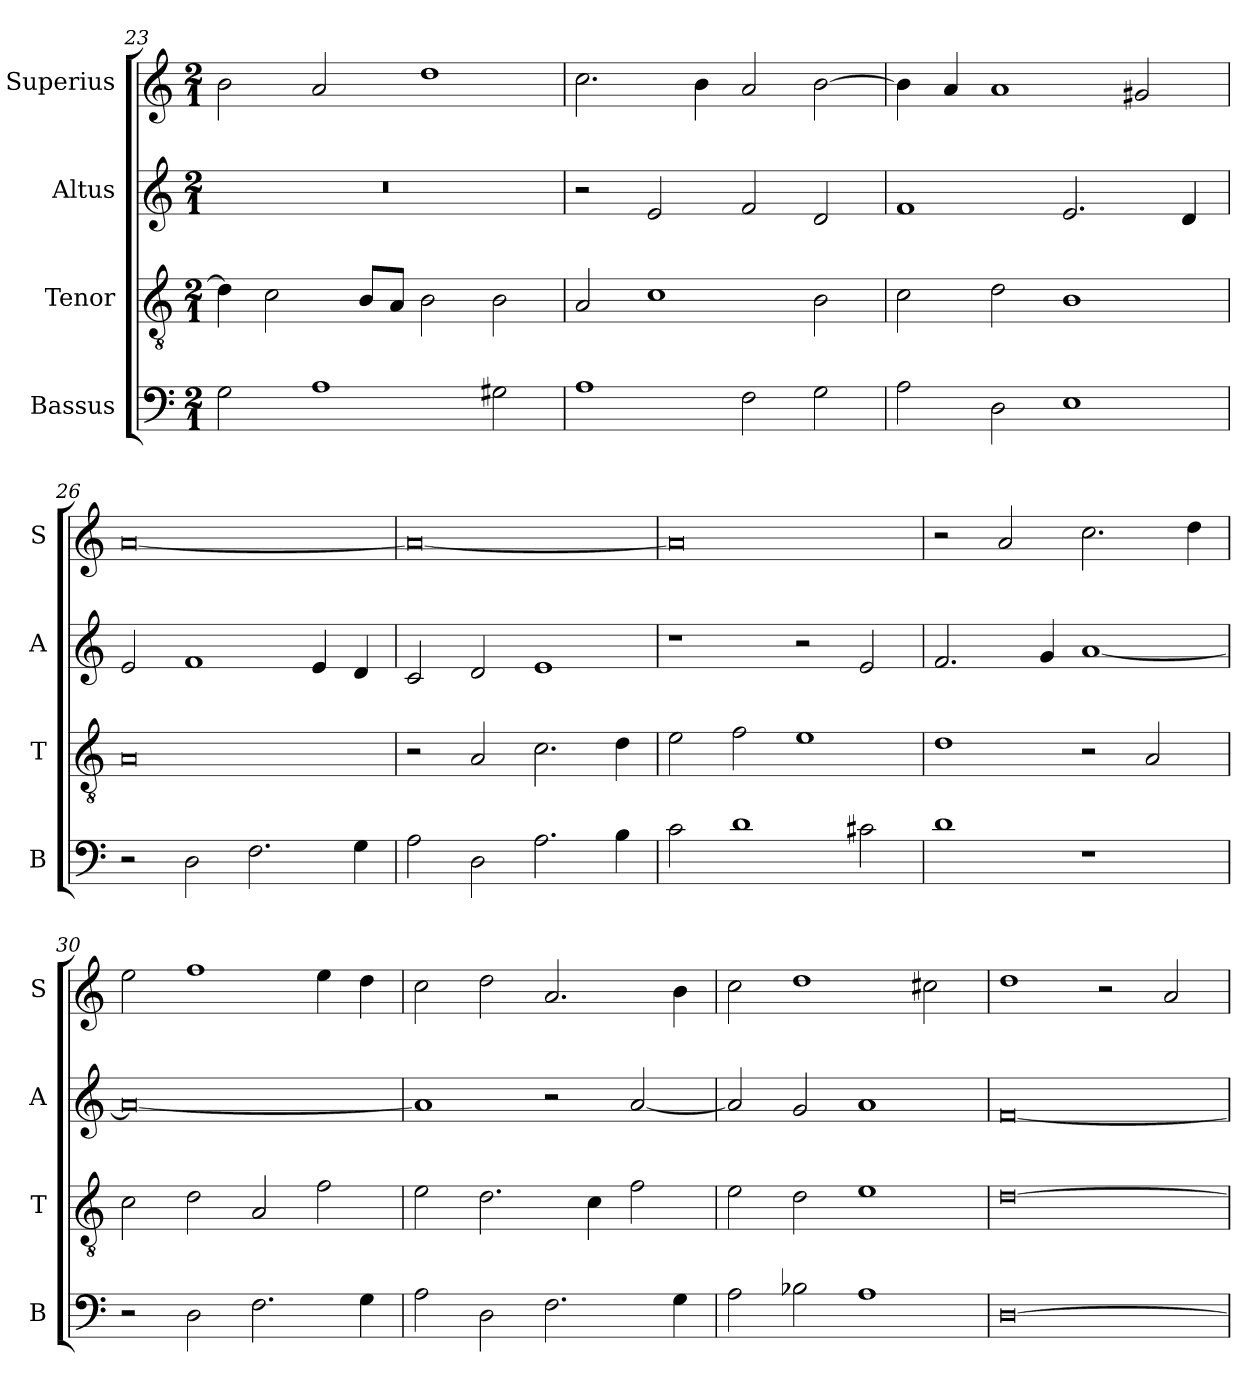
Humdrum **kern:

**kern	**kern	**kern	**kern
*part4	*part3	*part2	*part1
*staff4	*staff3	*staff2	*staff1
*I"Bassus	*I"Tenor	*I"Altus	*I"Superius
*I'B	*I'T	*I'A	*I'S
*clefF4	*clefGv2	*clefG2	*clefG2
*k[]	*k[]	*k[]	*k[]
*C:	*C:	*C:	*C:
*M2/1	*M2/1	*M2/1	*M2/1
=23	=23	=23	=23
2G	4d]	0r	2b
.	2c	.	.
1A	.	.	2a
.	8BL	.	.
.	8AJ	.	.
.	2B	.	1dd
2G#X	2B	.	.
=24	=24	=24	=24
1A	2A	2r	2.cc
.	1c	2e	.
.	.	.	4b
2F	.	2f	2a
2G	2B	2d	[2b
=25	=25	=25	=25
2A	2c	1f	4b]
.	.	.	4a
2D	2d	.	1a
1E	1B	2.e	.
.	.	.	2g#X
.	.	4d	.
=26	=26	=26	=26
2r	0A	2e	[0a
2D	.	1f	.
2.F	.	.	.
.	.	4e	.
4G	.	4d	.
=27	=27	=27	=27
2A	2r	2c	0a_
2D	2A	2d	.
2.A	2.c	1e	.
4B	4d	.	.
=28	=28	=28	=28
2c	2e	1r	0a]
1d	2f	.	.
.	1e	2r	.
2c#X	.	2e	.
=29	=29	=29	=29
1d	1d	2.f	2r
.	.	.	2a
.	.	4g	.
1r	2r	[1a	2.cc
.	2A	.	.
.	.	.	4dd
=30	=30	=30	=30
2r	2c	0a_	2ee
2D	2d	.	1ff
2.F	2A	.	.
.	2f	.	4ee
4G	.	.	4dd
=31	=31	=31	=31
2A	2e	1a]	2cc
2D	2.d	.	2dd
2.F	.	2r	2.a
.	4c	.	.
.	2f	[2a	.
4G	.	.	4b
=32	=32	=32	=32
2A	2e	2a]	2cc
2B-X	2d	2g	1dd
1A	1e	1a	.
.	.	.	2cc#X
=33	=33	=33	=33
[0D	[0d	[0f	1dd
.	.	.	2r
.	.	.	2a
=	=	=	=
*-	*-	*-	*-
